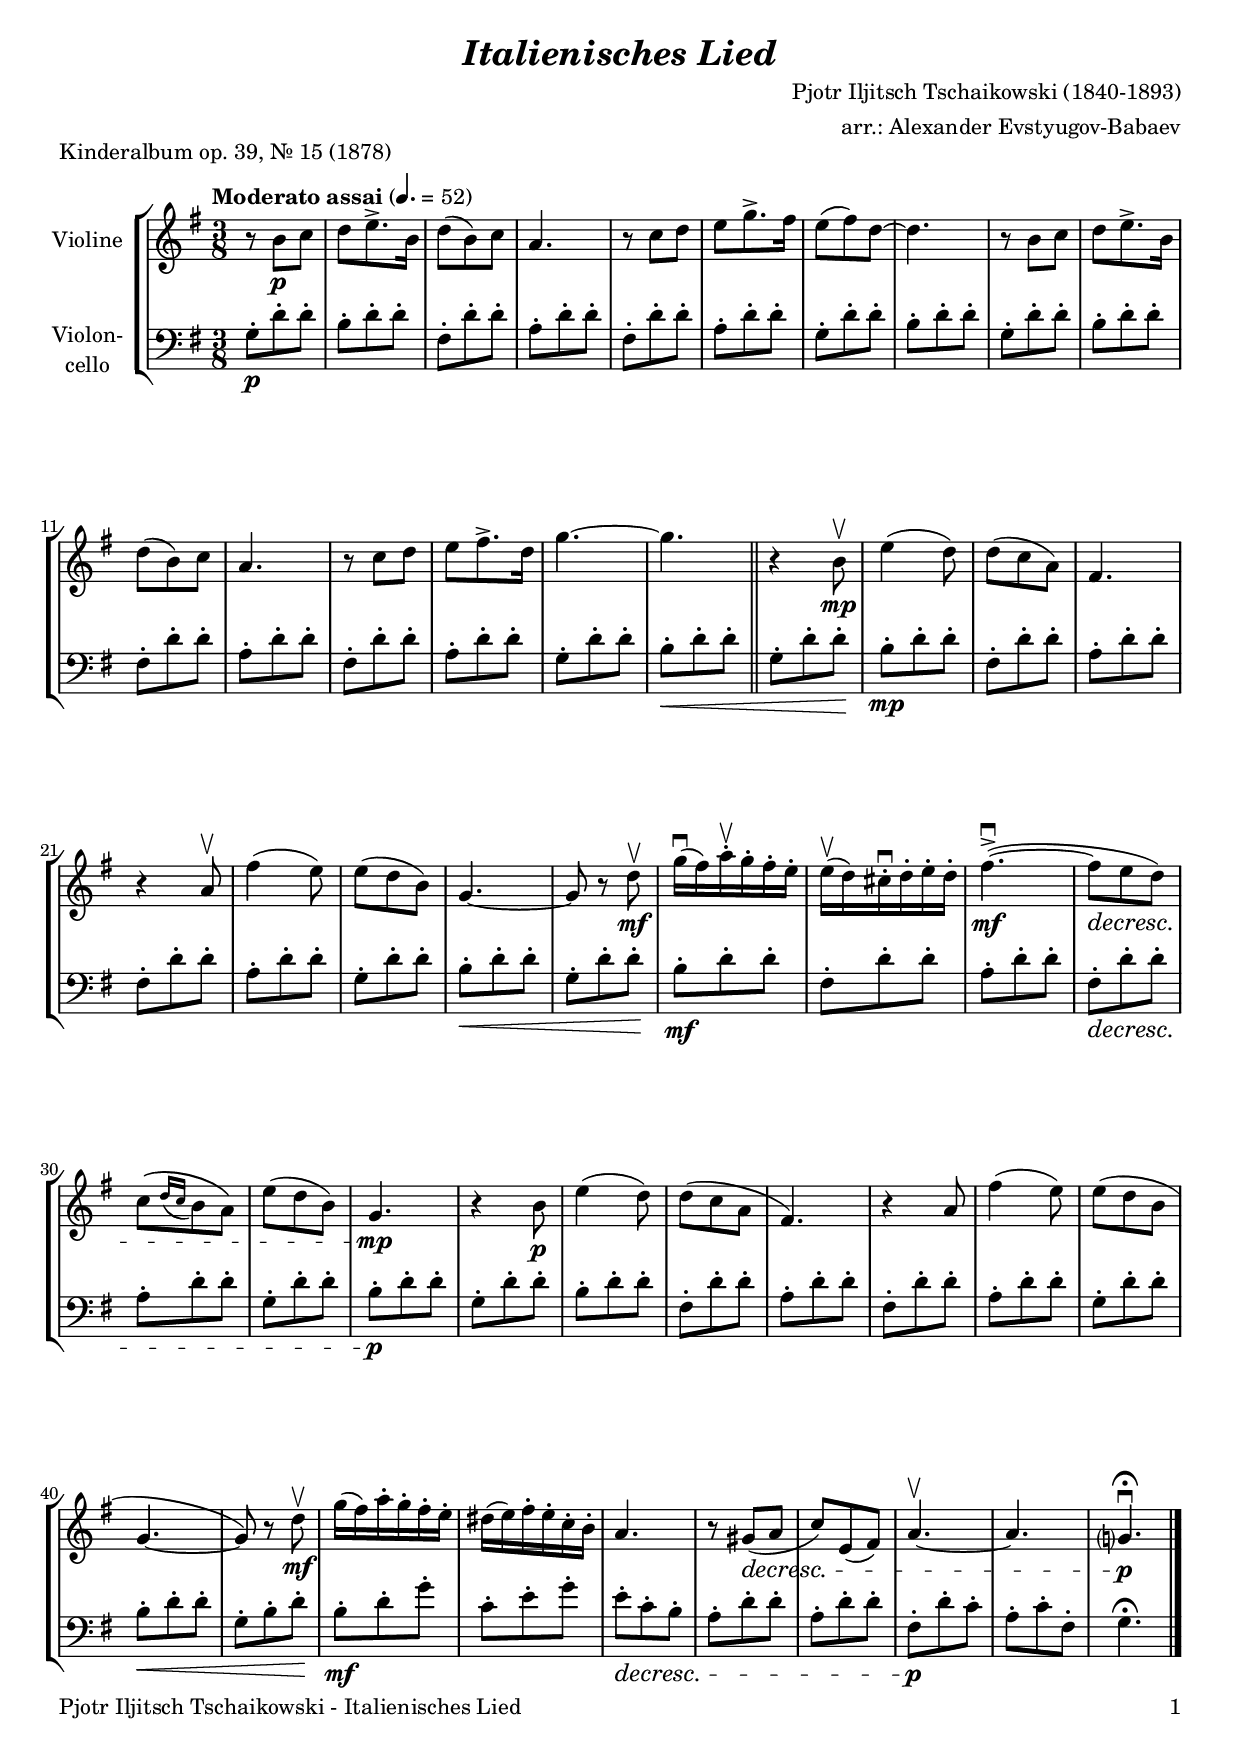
\version "2.18.2"
\include "deutsch.ly"
  
#(set-global-staff-size 19)

\header {
  title     = \markup \bold \italic "Italienisches Lied"
  composer  = "Pjotr Iljitsch Tschaikowski (1840-1893)"
  arranger  = "arr.: Alexander Evstyugov-Babaev"
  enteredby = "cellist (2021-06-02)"
  piece     = "Kinderalbum op. 39, Nr. 15 (1878)"
}

voiceconsts = {
  \key a \major
  \time 3/8
  \clef "treble"
%  \numericTimeSignature
  % Set default beaming for all staves
%  \set Timing.beamExceptions = #'()
%  \set Timing.baseMoment     = #(ly:make-moment 1 4)
%  \set Timing.beatStructure  = #'(1 1 1 1)
  \tempo "Moderato assai" 4.=52
}

mivl = "violin"
%miba = "pizzicato strings"
miba = "cello"

apap = \mark \markup \box \italic "accel. poco a poco"
mrit = \mark \markup \box \italic "molto rit."
rit  = \mark \markup \box \italic "rit."
simi = \markup \italic "simile"

va = \relative c'' {
  \voiceconsts

  r8 cis\p d
  e fis8.-> cis16
  e8( cis) d
  h4.
  r8 d e
  fis a8.-> gis16
  fis8( gis) e~
  e4.

  r8 cis d
  e fis8.-> cis16
  e8( cis) d
  h4.
  r8 d e
  fis gis8.-> e16
  a4.~
  a \bar "||"
  
  r4 cis,8\upbow\mp
  fis4( e8)
  e( d h)
  gis4.
  r4 h8\upbow
  gis'4( fis8)
  fis( e cis)
  a4.~

  a8 r e'\upbow\mf
  a16(\downbow gis) h-.\upbow a-. gis-. fis-.
  fis(\upbow e) dis-.\downbow e-. fis-. e-.
  gis4.(~->\downbow\mf
  gis8\decresc fis e)
  d[\( \grace { e16( d } cis8) h\)]
  fis'( e cis)
  a4.\mp

  r4 cis8\p
  fis4( e8)
  e( d h
  gis4.)
  r4 h8
  gis'4( fis8)
  fis( e cis
  a4.~

  a8) r e'\upbow\mf
  a16( gis) h-. a-. gis-. fis-.
  eis( fis) gis-. fis-. d-. cis-.
  h4.
  r8 ais(\decresc h
  d) fis,( gis)
  h4.~\upbow
  h
  a?\fermata\downbow\p \bar "|."
}

vb = \relative c' {
  \voiceconsts
  \clef "bass"
  
  a8-.\p e'-. e-.
  cis-. e-. e-.
  gis,-. e'-. e-.
  h-. e-. e-.
  gis,-. e'-. e-.
  h-. e-. e-.
  a,-. e'-. e-.
  cis-. e-. e-.

  a,-. e'-. e-.
  cis-. e-. e-.
  gis,-. e'-. e-.
  h-. e-. e-.
  gis,-. e'-. e-.
  h-. e-. e-.
  a,-. e'-. e-.
  cis-.\< e-. e-. \bar "||"

  a,-. e'-. e-.\!
  cis-.\mp e-. e-.
  gis,-. e'-. e-.
  h-. e-. e-.
  gis,-. e'-. e-.
  h-. e-. e-.
  a,-. e'-. e-.
  cis-.\< e-. e-.

  a,-. e'-. e-.\!
  cis-.\mf e-. e-.
  gis,-. e'-. e-.
  h-. e-. e-.
  gis,-.\decresc e'-. e-.
  h-. e-. e-.
  a,-. e'-. e-.
  cis-.\p e-. e-.

  a,-. e'-. e-.
  cis-. e-. e-.
  gis,-. e'-. e-.
  h-. e-. e-.
  gis,-. e'-. e-.
  h-. e-. e-.
  a,-. e'-. e-.
  cis-.\< e-. e-.

  a,-. cis-. e-.\!
  cis-.\mf e-. a-.
  d,-. fis-. a-.
  fis-.\decresc d-. cis-.
  h-. e-. e-.
  h-. e-. e-.
  gis,-.\p e'-. d-.
  h-. d-. gis,-.
  a4.\fermata \bar "|."
}


music = \new StaffGroup <<
      \new Staff {
	\set Staff.midiInstrument = \mivl
	\set Staff.instrumentName = \markup \center-column { "Violine" }
	\transpose a g { \va }
      }

      \new Staff {
	\set Staff.midiInstrument = \miba
	\set Staff.instrumentName = \markup \center-column { "Violon-" "cello" }
	\transpose a g { \vb }
      }
>>

\book {
   \paper {
    print-page-number = ##t
    print-first-page-number = ##t
    ragged-last-bottom = ##f
    oddHeaderMarkup = \markup \null
    evenHeaderMarkup = \markup \null
    oddFooterMarkup = \markup {
      \fill-line {
        \on-the-fly #print-page-number-check-first
        "Pjotr Iljitsch Tschaikowski - Italienisches Lied" \fromproperty #'page:page-number-string
      }
    }
    evenFooterMarkup = \oddFooterMarkup
  } \score {
    \music
    \layout {}
  }

  \score {
    \unfoldRepeats \music

    \midi {
      \context {
        \Score
      }
    }
  }
}